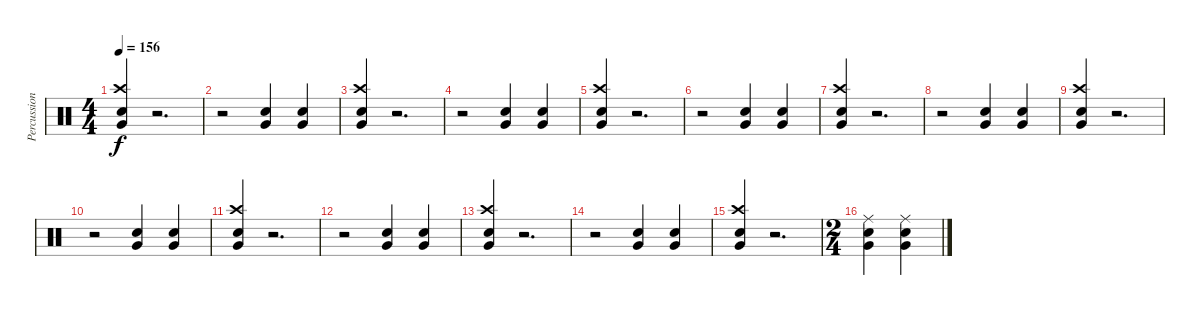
\track ("Percussions" "Percussion") {instrument percussion}
\staff {score}
\articulation defaults
\ts (4 4)
\tempo 156
\clef neutral
\ks c
("Very Low Tom (hit)" "Crash high (hit)" "Electric Snare (hit)").4{dy f} r.2{d} |
r.2 ("Very Low Tom (hit)" "Electric Snare (hit)").4 ("Very Low Tom (hit)" "Electric Snare (hit)").4 |
("Very Low Tom (hit)" "Crash high (hit)" "Electric Snare (hit)").4 r.2{d} |
r.2 ("Very Low Tom (hit)" "Electric Snare (hit)").4 ("Very Low Tom (hit)" "Electric Snare (hit)").4 |
("Very Low Tom (hit)" "Crash high (hit)" "Electric Snare (hit)").4 r.2{d} |
r.2 ("Very Low Tom (hit)" "Electric Snare (hit)").4 ("Very Low Tom (hit)" "Electric Snare (hit)").4 |
("Very Low Tom (hit)" "Crash high (hit)" "Electric Snare (hit)").4 r.2{d} |
r.2 ("Very Low Tom (hit)" "Electric Snare (hit)").4 ("Very Low Tom (hit)" "Electric Snare (hit)").4 |
("Very Low Tom (hit)" "Crash high (hit)" "Electric Snare (hit)").4 r.2{d} |
r.2 ("Very Low Tom (hit)" "Electric Snare (hit)").4 ("Very Low Tom (hit)" "Electric Snare (hit)").4 |
("Very Low Tom (hit)" "Crash high (hit)" "Electric Snare (hit)").4 r.2{d} |
r.2 ("Very Low Tom (hit)" "Electric Snare (hit)").4 ("Very Low Tom (hit)" "Electric Snare (hit)").4 |
("Very Low Tom (hit)" "Crash high (hit)" "Electric Snare (hit)").4 r.2{d} |
r.2 ("Very Low Tom (hit)" "Electric Snare (hit)").4 ("Very Low Tom (hit)" "Electric Snare (hit)").4 |
("Very Low Tom (hit)" "Crash high (hit)" "Electric Snare (hit)").4 r.2{d} |
\ts (2 4)
("Very Low Tom (hit)" "Ride (middle)" "Electric Snare (hit)").4 ("Very Low Tom (hit)" "Ride (middle)" "Electric Snare (hit)").4
